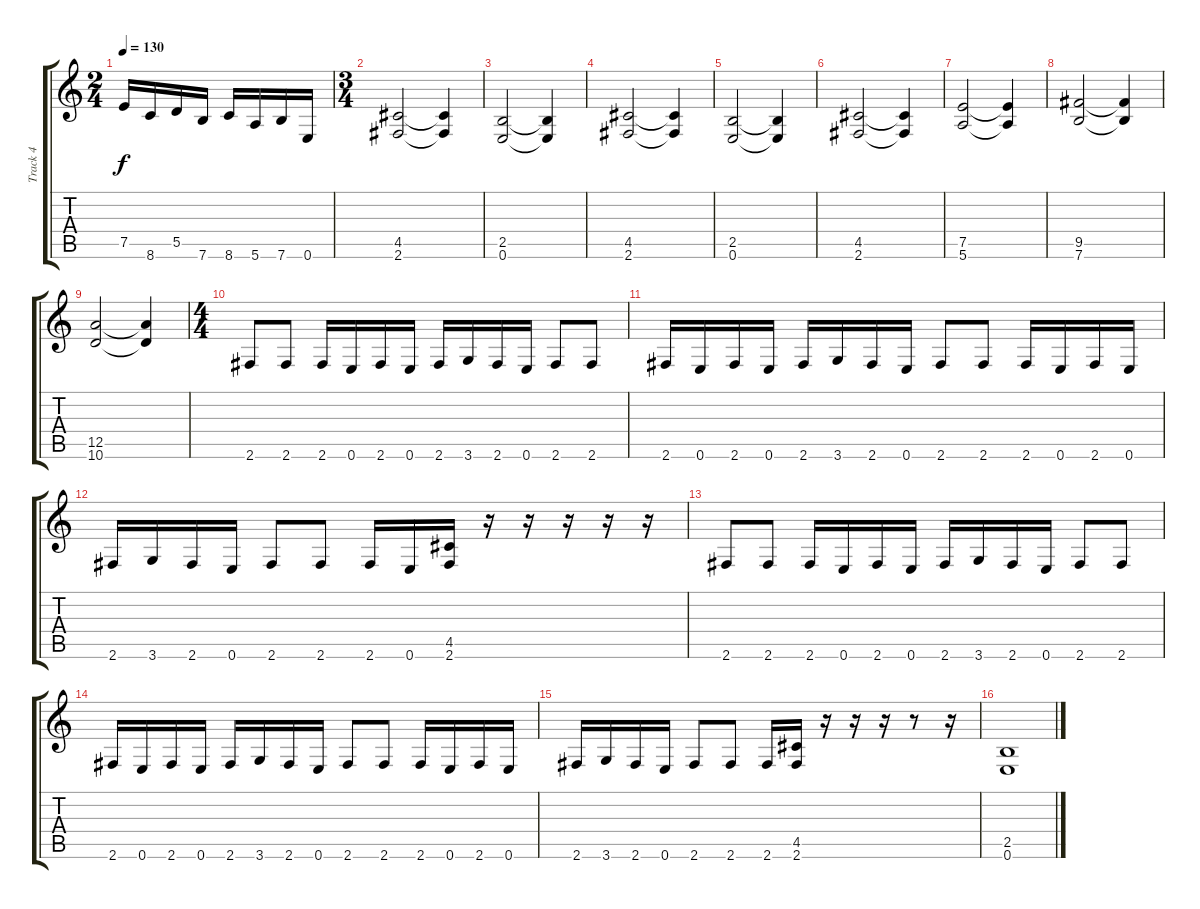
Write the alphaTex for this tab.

\track ("Track 4" "Track 4") {instrument distortionguitar}
\staff {score tabs}
\tuning (E4 B3 G3 D3 A2 E2) {hide}
\ts (2 4)
\tempo 130
\clef g2
\ks c
7.5.16{dy f} 8.6.16 5.5.16 7.6.16 8.6.16 5.6.16 7.6.16 0.6.16 |
\ts (3 4)
(4.5 2.6).2 (4.5{t} 2.6{t}).4 |
(2.5 0.6).2 (2.5{t} 0.6{t}).4 |
(4.5 2.6).2 (4.5{t} 2.6{t}).4 |
(2.5 0.6).2 (2.5{t} 0.6{t}).4 |
(4.5 2.6).2 (4.5{t} 2.6{t}).4 |
(7.5 5.6).2 (7.5{t} 5.6{t}).4 |
(9.5 7.6).2 (9.5{t} 7.6{t}).4 |
(12.5 10.6).2 (12.5{t} 10.6{t}).4 |
\ts (4 4)
2.6.8 2.6.8 2.6.16 0.6.16 2.6.16 0.6.16 2.6.16 3.6.16 2.6.16 0.6.16 2.6.8 2.6.8 |
2.6.16 0.6.16 2.6.16 0.6.16 2.6.16 3.6.16 2.6.16 0.6.16 2.6.8 2.6.8 2.6.16 0.6.16 2.6.16 0.6.16 |
2.6.16 3.6.16 2.6.16 0.6.16 2.6.8 2.6.8 2.6.16 0.6.16 (4.5 2.6).16 r.16 r.16 r.16 r.16 r.16 |
2.6.8 2.6.8 2.6.16 0.6.16 2.6.16 0.6.16 2.6.16 3.6.16 2.6.16 0.6.16 2.6.8 2.6.8 |
2.6.16 0.6.16 2.6.16 0.6.16 2.6.16 3.6.16 2.6.16 0.6.16 2.6.8 2.6.8 2.6.16 0.6.16 2.6.16 0.6.16 |
2.6.16 3.6.16 2.6.16 0.6.16 2.6.8 2.6.8 2.6.16 (4.5 2.6).16 r.16 r.16 r.16 r.8 r.16 |
(2.5 0.6).1
